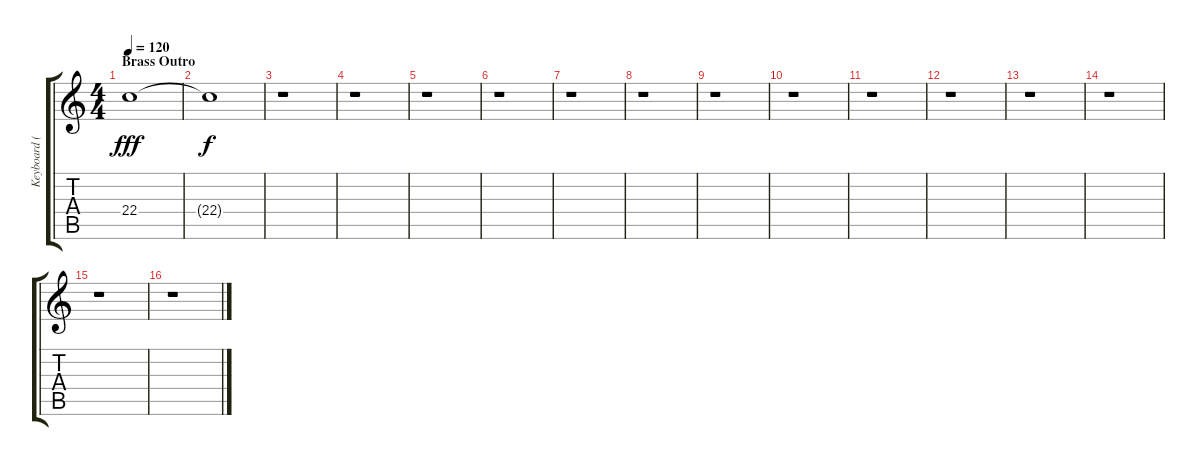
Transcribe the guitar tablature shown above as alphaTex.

\track ("Keyboard (Eddie Jobson)" "Keyboard (") {instrument synthbrass2}
\staff {score tabs}
\tuning (E4 B3 G3 D3 A2 E2) {hide}
\ts (4 4)
\section ("" "Brass Outro")
\tempo 120
\clef g2
\ks c
22.4.1{dy fff} |
22.4{t}.1{dy f} |
r.1 |
r.1 |
r.1 |
r.1 |
r.1 |
r.1 |
r.1 |
r.1 |
r.1 |
r.1 |
r.1 |
r.1 |
r.1 |
r.1
